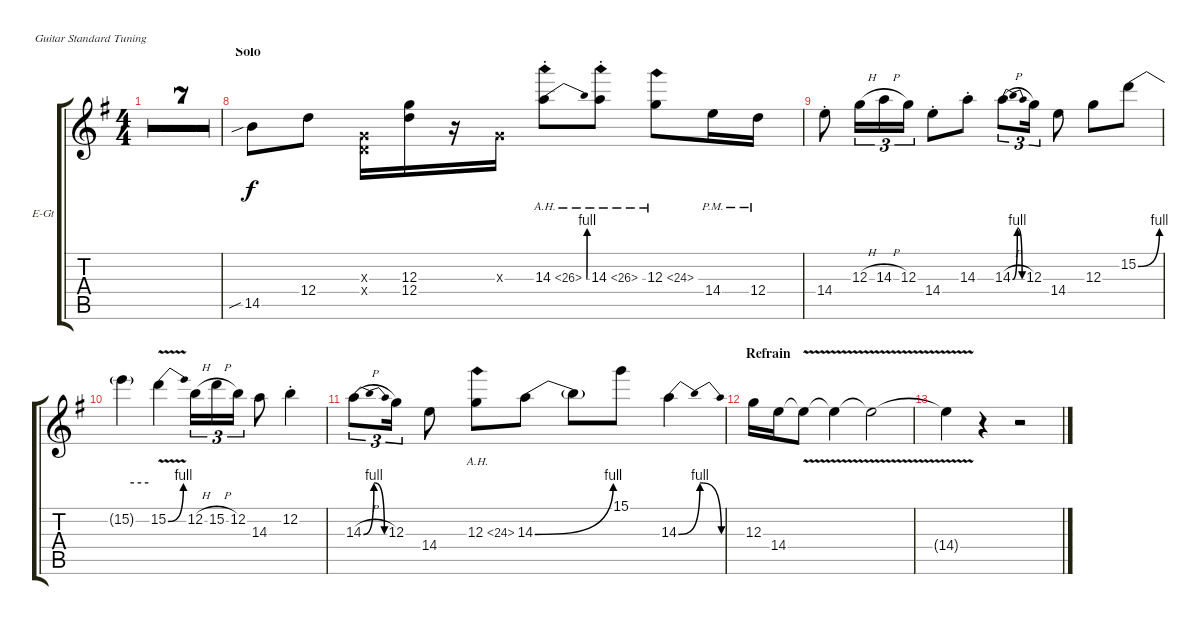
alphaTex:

\bracketExtendMode groupsimilarinstruments
\firstSystemTrackNameOrientation horizontal
\otherSystemsTrackNameOrientation horizontal
\track ("Electric Guitar" "E-Gt") {multiBarRest instrument distortionguitar}
\staff {score tabs}
\tuning (E4 B3 G3 D3 A2 E2)
\ts (4 4)
\tempo 128
\clef g2
\ks eminor
|
|
|
|
|
|
|
\section ("" "Solo")
14.5{sib}.8 12.4.8 (0.3{x} 0.4{x}).16 (12.3 12.4).16 r.16 0.3{x}.16 14.3{be (bend 0 0 60 4) ah 12 st}.8 14.3{ah 12 st}.8 12.3{ah 12}.8 14.4{pm}.16 12.4{pm}.16 |
14.4{st}.8 12.3{h}.16{tu (3 2)} 14.3{h}.16{tu (3 2)} 12.3.16{tu (3 2)} 14.4{st}.8 14.3{st}.8 14.3{be (bendrelease 0 0 10.2 4 20.4 4 30 0) h}.8{tu (3 2)} 12.3.16{tu (3 2)} 14.4.8 12.3.8 15.2{be (bend 0 0 60 4)}.8 |
15.2{be (hold 0 4 60 4) t}.4 15.2{be (bend 0 0 60 4) v}.4 12.2{h}.16{tu (3 2)} 15.2{h}.16{tu (3 2)} 12.2.16{tu (3 2)} 14.3.8 12.2{st}.4 |
14.3{be (bendrelease 0 0 10.2 4 20.4 4 30 0) h}.8{tu (3 2)} 12.3.16{tu (3 2)} 14.4.8 12.3{ah 12}.8 14.3{be (bend 0 0 60 4)}.8 14.3{t}.8 15.1.8 14.3{be (bendrelease 0 0 30 4 30 4 60 0)}.4 |
\section ("" "Refrain")
12.3.16 14.4.16 14.4{v t}.8 14.4{v t}.4 14.4{v t}.2 |
14.4{v t}.4 r.4 r.2
